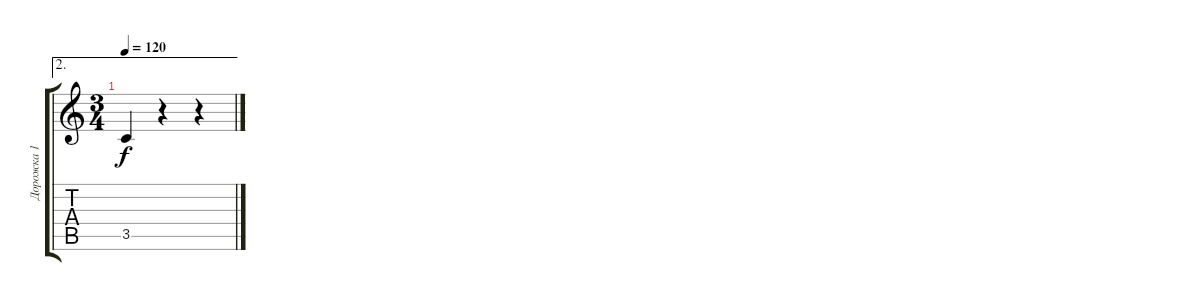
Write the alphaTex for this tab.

\track ("Дорожка 1" "Дорожка 1") {instrument acousticguitarsteel}
\staff {score tabs}
\tuning (E4 B3 G3 D3 A2 E2) {hide}
\ae 2
\ts (3 4)
\tempo 120
\clef g2
\ks c
3.5.4{dy f} r.4 r.4
